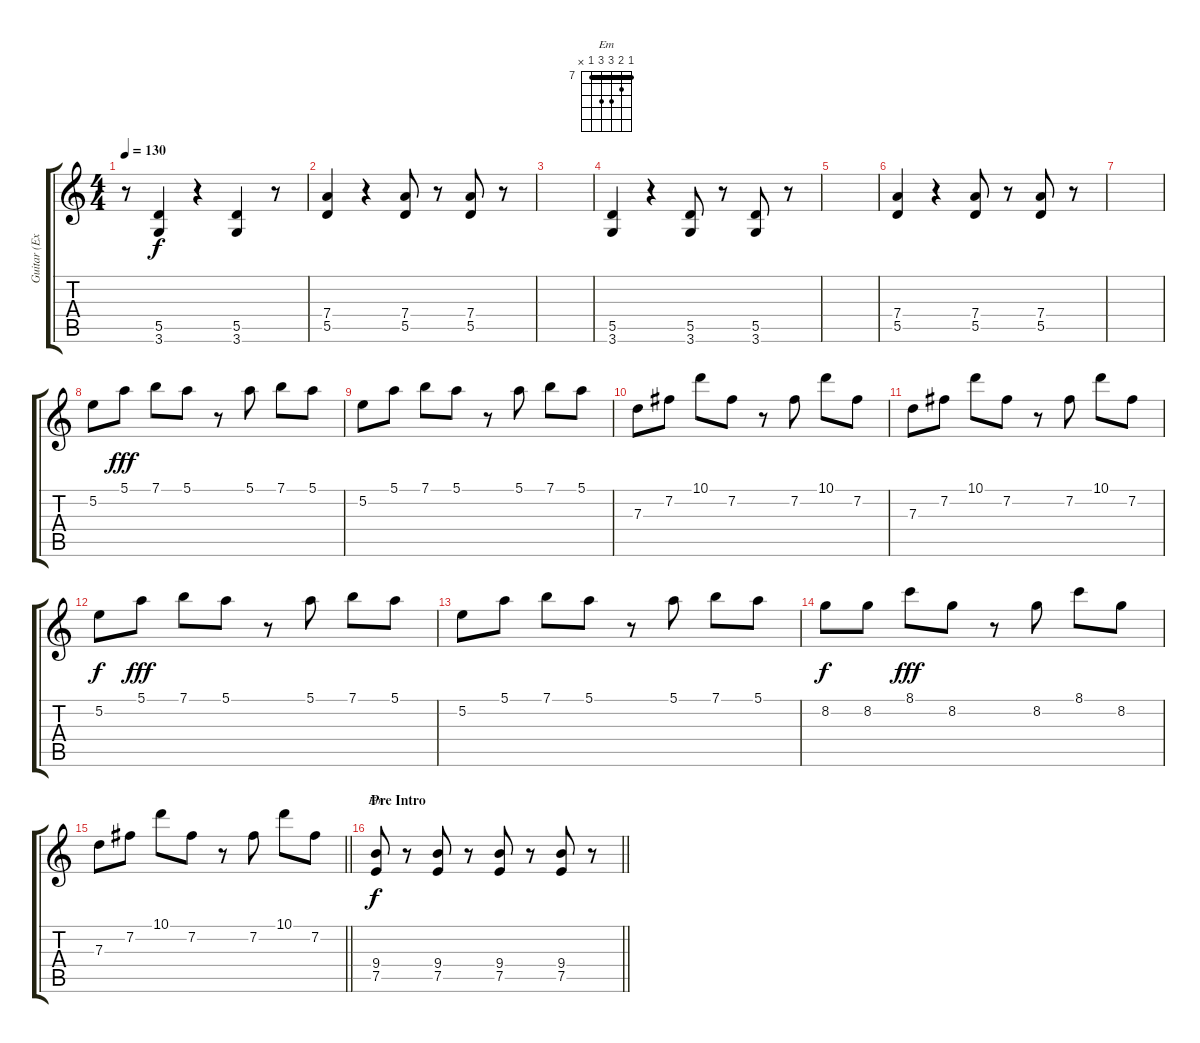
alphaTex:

\track ("Guitar (Extra)" "Guitar (Ex") {instrument distortionguitar}
\staff {score tabs}
\tuning (E4 B3 G3 D3 A2 E2) {hide}
\chord ("Em" 7 8 9 9 7 x) {firstfret 7 barre 7}
\ts (4 4)
\tempo 130
\clef g2
\ks c
r.8{dy f} (5.5 3.6).4 r.4 (5.5 3.6).4 r.8 |
(7.4 5.5).4 r.4 (7.4 5.5).8 r.8 (7.4 5.5).8 r.8 |
|
(5.5 3.6).4 r.4 (5.5 3.6).8 r.8 (5.5 3.6).8 r.8 |
|
(7.4 5.5).4 r.4 (7.4 5.5).8 r.8 (7.4 5.5).8 r.8 |
|
5.2.8 5.1.8{dy fff} 7.1.8 5.1.8 r.8 5.1.8 7.1.8 5.1.8 |
5.2.8 5.1.8 7.1.8 5.1.8 r.8 5.1.8 7.1.8 5.1.8 |
7.3.8 7.2.8 10.1.8 7.2.8 r.8 7.2.8 10.1.8 7.2.8 |
7.3.8 7.2.8 10.1.8 7.2.8 r.8 7.2.8 10.1.8 7.2.8 |
5.2.8{dy f} 5.1.8{dy fff} 7.1.8 5.1.8 r.8 5.1.8 7.1.8 5.1.8 |
5.2.8 5.1.8 7.1.8 5.1.8 r.8 5.1.8 7.1.8 5.1.8 |
8.2.8{dy f} 8.2.8 8.1.8{dy fff} 8.2.8 r.8 8.2.8 8.1.8 8.2.8 |
\barLineRight lightlight
7.3.8 7.2.8 10.1.8 7.2.8 r.8 7.2.8 10.1.8 7.2.8 |
\section ("" "Pre Intro")
\barLineRight lightlight
(9.4 7.5).8{ch "Em" dy f balance 3 instrument distortionguitar} r.8 (9.4 7.5).8 r.8 (9.4 7.5).8 r.8 (9.4 7.5).8 r.8
